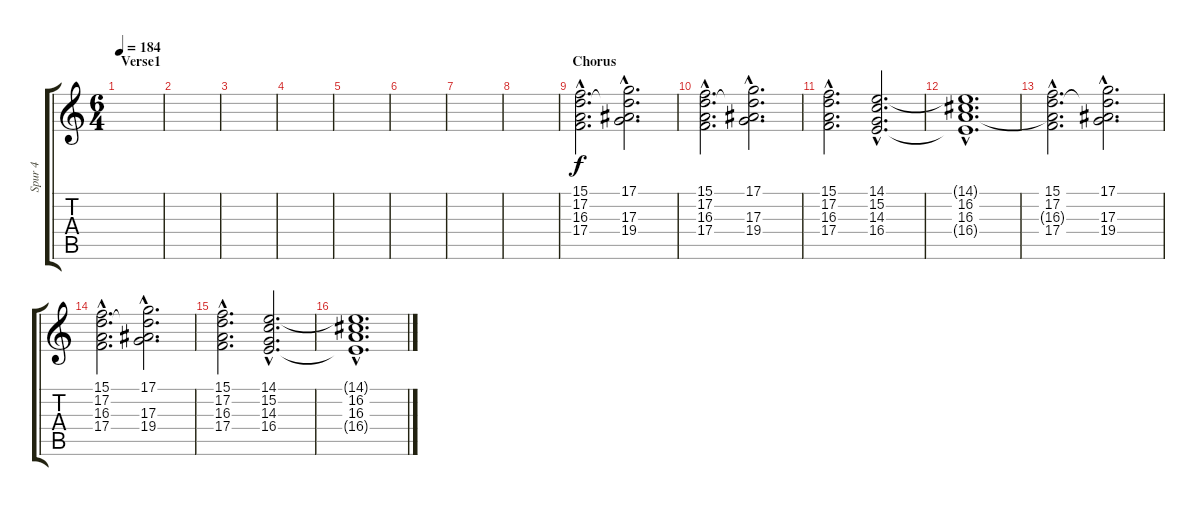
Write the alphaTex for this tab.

\track ("Spur 4" "Spur 4") {instrument pad4choir}
\staff {score tabs}
\tuning (D4 A3 F3 C3 G2 D2) {hide}
\ts (6 4)
\section ("" "Verse1")
\tempo 184
\clef g2
\ks c
|
|
|
|
|
|
|
|
\section ("" "Chorus")
(15.1{hac} 17.2{hac} 16.3{hac} 17.4{hac}).2{d} (17.1{hac} 17.2{hac t} 17.3{hac} 19.4{hac}).2{d} |
(15.1{hac} 17.2{hac} 16.3{hac} 17.4{hac}).2{d} (17.1{hac} 17.2{hac t} 17.3{hac} 19.4{hac}).2{d} |
(15.1{hac} 17.2{hac} 16.3{hac} 17.4{hac}).2{d} (14.1{hac} 15.2{hac} 14.3{hac} 16.4{hac}).2{d} |
(14.1{hac t} 16.2{hac} 16.3{hac} 16.4{hac t}).1{d} |
(15.1{hac} 17.2{hac} 16.3{hac t} 17.4{hac}).2{d} (17.1{hac} 17.2{hac t} 17.3{hac} 19.4{hac}).2{d} |
(15.1{hac} 17.2{hac} 16.3{hac} 17.4{hac}).2{d} (17.1{hac} 17.2{hac t} 17.3{hac} 19.4{hac}).2{d} |
(15.1{hac} 17.2{hac} 16.3{hac} 17.4{hac}).2{d} (14.1{hac} 15.2{hac} 14.3{hac} 16.4{hac}).2{d} |
(14.1{hac t} 16.2{hac} 16.3{hac} 16.4{hac t}).1{d}
